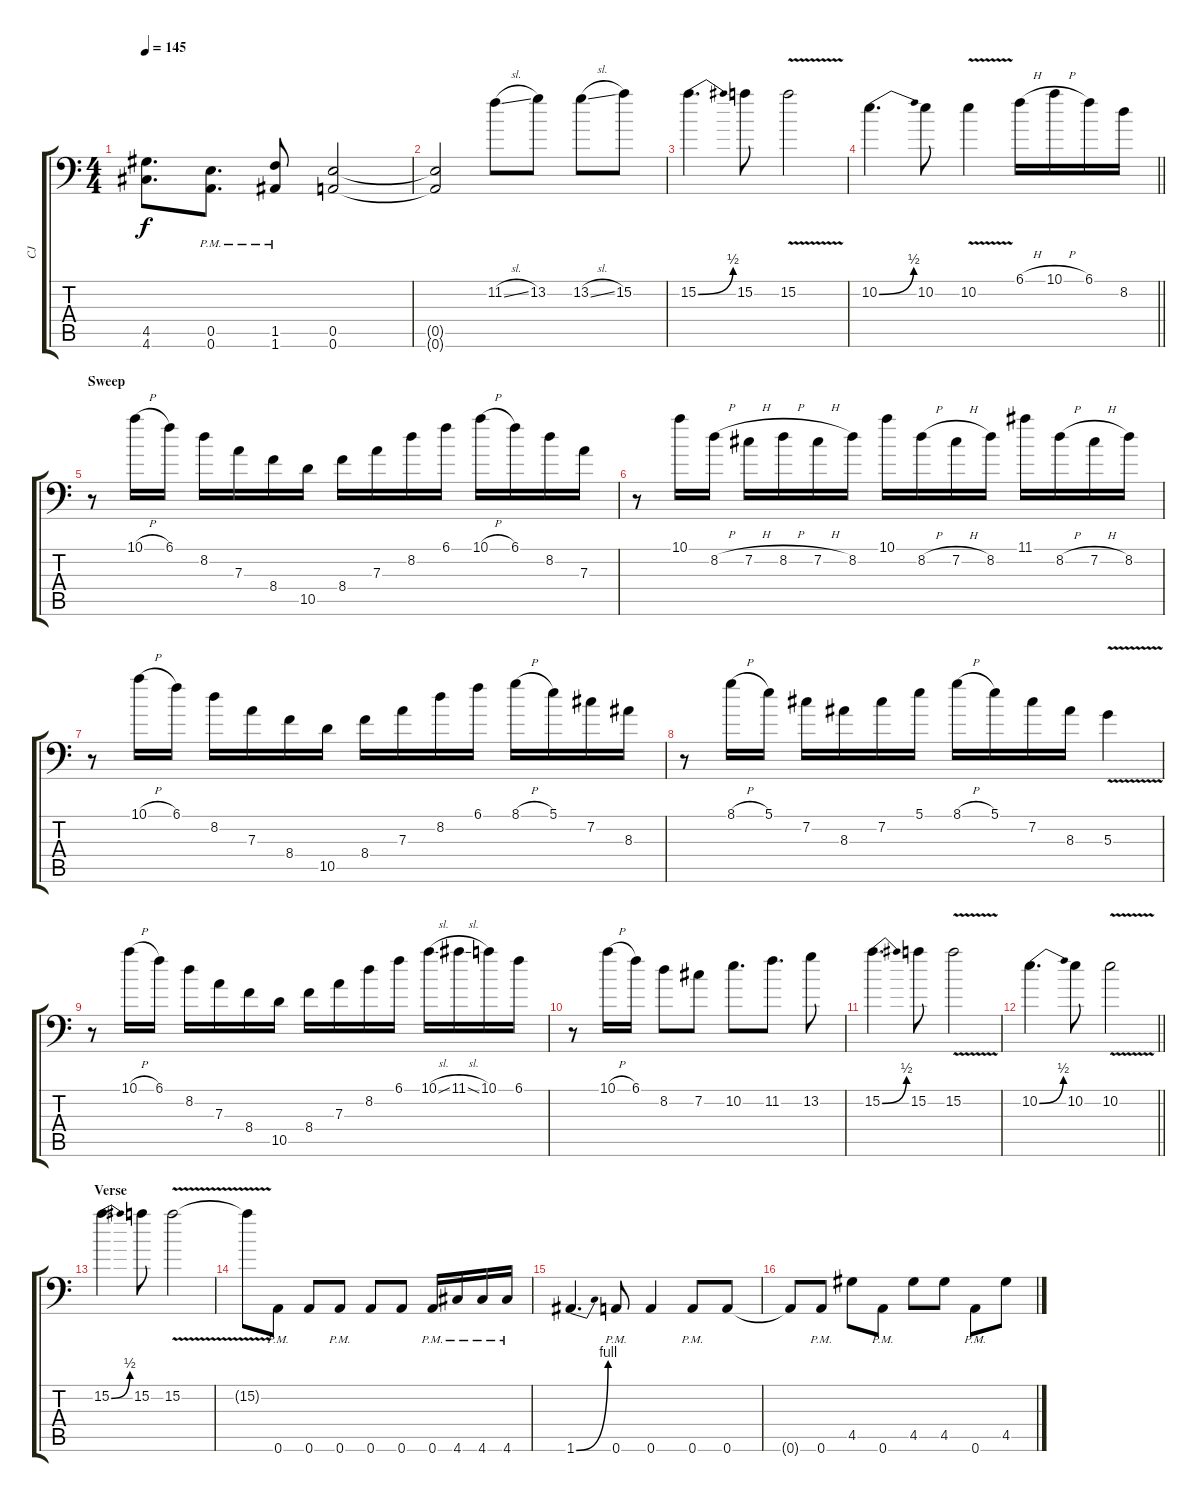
\track ("CJ" "CJ") {instrument distortionguitar}
\staff {score tabs}
\tuning (B3 Gb3 D3 A2 E2 A1) {hide}
\ts (4 4)
\tempo 145
\clef f4
\ks c
(4.5 4.6).8{d dy f} (0.5{pm} 0.6{pm}).8{d} (1.5{pm} 1.6{pm}).8 (0.5 0.6).2 |
(0.5{t} 0.6{t}).2 11.2{sl}.8 13.2.8 13.2{sl}.8 15.2.8 |
15.2{be (bend 0 0 60 2)}.4{d} 15.2.8 15.2{v}.2 |
\barLineRight lightlight
10.2{be (bend 0 0 60 2)}.4{d} 10.2.8 10.2{v}.4 6.1{h}.16 10.1{h}.16 6.1.16 8.2.16 |
\section ("" "Sweep")
r.8 10.1{h}.16 6.1.16 8.2.16 7.3.16 8.4.16 10.5.16 8.4.16 7.3.16 8.2.16 6.1.16 10.1{h}.16 6.1.16 8.2.16 7.3.16 |
r.8 10.1.16 8.2{h}.16 7.2{h}.16 8.2{h}.16 7.2{h}.16 8.2.16 10.1.16 8.2{h}.16 7.2{h}.16 8.2.16 11.1.16 8.2{h}.16 7.2{h}.16 8.2.16 |
r.8 10.1{h}.16 6.1.16 8.2.16 7.3.16 8.4.16 10.5.16 8.4.16 7.3.16 8.2.16 6.1.16 8.1{h}.16 5.1.16 7.2.16 8.3.16 |
r.8 8.1{h}.16 5.1.16 7.2.16 8.3.16 7.2.16 5.1.16 8.1{h}.16 5.1.16 7.2.16 8.3.16 5.3{v}.4 |
r.8 10.1{h}.16 6.1.16 8.2.16 7.3.16 8.4.16 10.5.16 8.4.16 7.3.16 8.2.16 6.1.16 10.1{sl}.16 11.1{sl}.16 10.1.16 6.1.16 |
r.8 10.1{h}.16 6.1.16 8.2.8 7.2.8 10.2.8{d} 11.2.8{d} 13.2.8 |
15.2{be (bend 0 0 60 2)}.4{d} 15.2.8 15.2{v}.2 |
\barLineRight lightlight
10.2{be (bend 0 0 60 2)}.4{d} 10.2.8 10.2{v}.2 |
\section ("" "Verse")
15.2{be (bend 0 0 60 2)}.4{d} 15.2.8 15.2{v}.2 |
15.2{t}.8 0.6{pm}.8 0.6.8 0.6{pm}.8 0.6.8 0.6.8 0.6{pm}.16 4.6{pm}.16 4.6{pm}.16 4.6{pm}.16 |
1.6{be (bend 0 0 60 4)}.4{d} 0.6{pm}.8 0.6.4 0.6{pm}.8 0.6.8 |
0.6{t}.8 0.6{pm}.8 4.5.8 0.6{pm}.8 4.5.8 4.5.8 0.6{pm}.8 4.5.8
